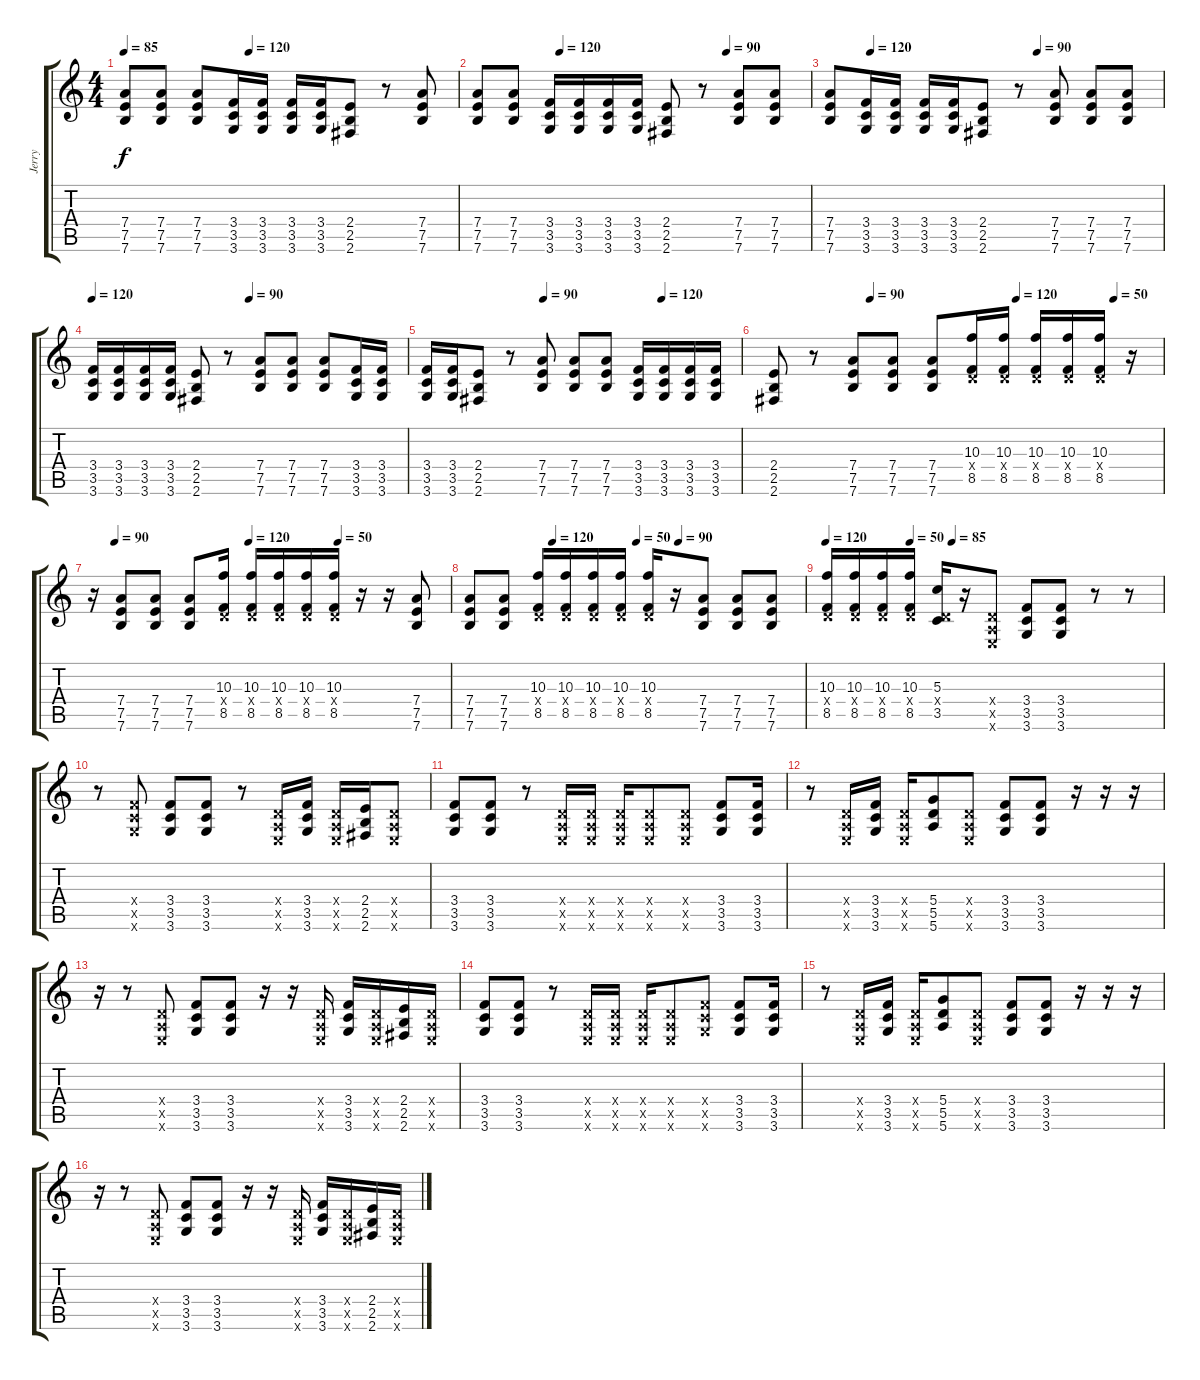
\track ("Jerry" "Jerry") {instrument overdrivenguitar}
\staff {score tabs}
\tuning (E4 B3 G3 D3 A2 E2) {hide}
\ts (4 4)
\tempo 85
\tempo 90
\tempo (120 0.375)
\tempo 85
\clef g2
\ks c
(7.4 7.5 7.6).8{dy f instrument overdrivenguitar} (7.4 7.5 7.6).8 (7.4 7.5 7.6).8 (3.4 3.5 3.6).16 (3.4 3.5 3.6).16 (3.4 3.5 3.6).16 (3.4 3.5 3.6).16 (2.4 2.5 2.6).8 r.8 (7.4 7.5 7.6).8 |
\tempo (120 0.25)
\tempo (90 0.75)
(7.4 7.5 7.6).8 (7.4 7.5 7.6).8 (3.4 3.5 3.6).16 (3.4 3.5 3.6).16 (3.4 3.5 3.6).16 (3.4 3.5 3.6).16 (2.4 2.5 2.6).8 r.8 (7.4 7.5 7.6).8 (7.4 7.5 7.6).8 |
\tempo (120 0.125)
\tempo (90 0.625)
(7.4 7.5 7.6).8 (3.4 3.5 3.6).16 (3.4 3.5 3.6).16 (3.4 3.5 3.6).16 (3.4 3.5 3.6).16 (2.4 2.5 2.6).8 r.8 (7.4 7.5 7.6).8 (7.4 7.5 7.6).8 (7.4 7.5 7.6).8 |
\tempo 120
\tempo (90 0.5)
(3.4 3.5 3.6).16 (3.4 3.5 3.6).16 (3.4 3.5 3.6).16 (3.4 3.5 3.6).16 (2.4 2.5 2.6).8 r.8 (7.4 7.5 7.6).8 (7.4 7.5 7.6).8 (7.4 7.5 7.6).8 (3.4 3.5 3.6).16 (3.4 3.5 3.6).16 |
\tempo (90 0.375)
\tempo (120 0.75)
(3.4 3.5 3.6).16 (3.4 3.5 3.6).16 (2.4 2.5 2.6).8 r.8 (7.4 7.5 7.6).8 (7.4 7.5 7.6).8 (7.4 7.5 7.6).8 (3.4 3.5 3.6).16 (3.4 3.5 3.6).16 (3.4 3.5 3.6).16 (3.4 3.5 3.6).16 |
\tempo (90 0.25)
\tempo (120 0.625)
\tempo (50 0.875)
(2.4 2.5 2.6).8 r.8 (7.4 7.5 7.6).8 (7.4 7.5 7.6).8 (7.4 7.5 7.6).8 (10.3 0.4{x} 8.5).16 (10.3 0.4{x} 8.5).16 (10.3 0.4{x} 8.5).16 (10.3 0.4{x} 8.5).16 (10.3 0.4{x} 8.5).16 r.16 |
\tempo (90 0.0625)
\tempo (120 0.4375)
\tempo (50 0.6875)
r.16 (7.4 7.5 7.6).8 (7.4 7.5 7.6).8 (7.4 7.5 7.6).8 (10.3 0.4{x} 8.5).16 (10.3 0.4{x} 8.5).16 (10.3 0.4{x} 8.5).16 (10.3 0.4{x} 8.5).16 (10.3 0.4{x} 8.5).16 r.16 r.16 (7.4 7.5 7.6).8 |
\tempo (120 0.25)
\tempo (50 0.5)
\tempo (90 0.625)
(7.4 7.5 7.6).8 (7.4 7.5 7.6).8 (10.3 0.4{x} 8.5).16 (10.3 0.4{x} 8.5).16 (10.3 0.4{x} 8.5).16 (10.3 0.4{x} 8.5).16 (10.3 0.4{x} 8.5).16 r.16 (7.4 7.5 7.6).8 (7.4 7.5 7.6).8 (7.4 7.5 7.6).8 |
\tempo 120
\tempo (50 0.25)
\tempo (85 0.375)
(10.3 0.4{x} 8.5).16 (10.3 0.4{x} 8.5).16 (10.3 0.4{x} 8.5).16 (10.3 0.4{x} 8.5).16 (5.3 0.4{x} 3.5).16 r.16 (0.4{x} 0.5{x} 0.6{x}).8 (3.4 3.5 3.6).8 (3.4 3.5 3.6).8 r.8 r.8 |
r.8 (3.4{x} 3.5{x} 3.6{x}).8 (3.4 3.5 3.6).8 (3.4 3.5 3.6).8 r.8 (0.4{x} 0.5{x} 0.6{x}).16 (3.4 3.5 3.6).16 (0.4{x} 0.5{x} 0.6{x}).16 (2.4 2.5 2.6).16 (0.4{x} 0.5{x} 0.6{x}).8 |
(3.4 3.5 3.6).8 (3.4 3.5 3.6).8 r.8 (0.4{x} 0.5{x} 0.6{x}).16 (0.4{x} 0.5{x} 0.6{x}).16 (0.4{x} 0.5{x} 0.6{x}).16 (0.4{x} 0.5{x} 0.6{x}).8 (0.4{x} 0.5{x} 0.6{x}).8 (3.4 3.5 3.6).8 (3.4 3.5 3.6).16 |
r.8 (0.4{x} 0.5{x} 0.6{x}).16 (3.4 3.5 3.6).16 (0.4{x} 0.5{x} 0.6{x}).16 (5.4 5.5 5.6).8 (0.4{x} 0.5{x} 0.6{x}).8 (3.4 3.5 3.6).8 (3.4 3.5 3.6).8 r.16 r.16 r.16 |
r.16 r.8 (0.4{x} 0.5{x} 0.6{x}).8 (3.4 3.5 3.6).8 (3.4 3.5 3.6).8 r.16 r.16 (0.4{x} 0.5{x} 0.6{x}).16 (3.4 3.5 3.6).16 (0.4{x} 0.5{x} 0.6{x}).16 (2.4 2.5 2.6).16 (0.4{x} 0.5{x} 0.6{x}).16 |
(3.4 3.5 3.6).8 (3.4 3.5 3.6).8 r.8 (0.4{x} 0.5{x} 0.6{x}).16 (0.4{x} 0.5{x} 0.6{x}).16 (0.4{x} 0.5{x} 0.6{x}).16 (0.4{x} 0.5{x} 0.6{x}).8 (3.4{x} 3.5{x} 3.6{x}).8 (3.4 3.5 3.6).8 (3.4 3.5 3.6).16 |
r.8 (0.4{x} 0.5{x} 0.6{x}).16 (3.4 3.5 3.6).16 (0.4{x} 0.5{x} 0.6{x}).16 (5.4 5.5 5.6).8 (0.4{x} 0.5{x} 0.6{x}).8 (3.4 3.5 3.6).8 (3.4 3.5 3.6).8 r.16 r.16 r.16 |
r.16 r.8 (0.4{x} 0.5{x} 0.6{x}).8 (3.4 3.5 3.6).8 (3.4 3.5 3.6).8 r.16 r.16 (0.4{x} 0.5{x} 0.6{x}).16 (3.4 3.5 3.6).16 (0.4{x} 0.5{x} 0.6{x}).16 (2.4 2.5 2.6).16 (0.4{x} 0.5{x} 0.6{x}).16
